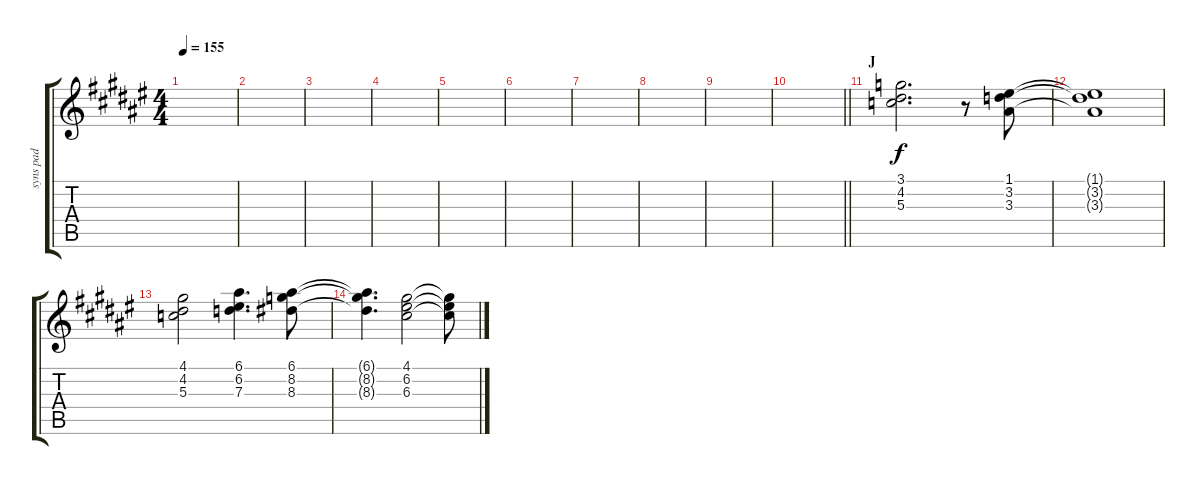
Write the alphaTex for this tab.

\track ("syns pad" "syns pad") {instrument acousticguitarnylon}
\staff {score tabs}
\tuning (E4 B3 G3 D3 A2 E2) {hide}
\ts (4 4)
\tempo 155
\clef g2
\ks f#
|
|
|
|
|
|
|
|
|
\barLineRight lightlight
|
\section ("" "J")
(3.1 4.2 5.3).2{d} r.8 (1.1 3.2 3.3).8 |
(1.1{t} 3.2{t} 3.3{t}).1 |
(4.1 4.2 5.3).2 (6.1 6.2 7.3).4{d} (6.1 8.2 8.3).8 |
(6.1{t} 8.2{t} 8.3{t}).4{d} (4.1 6.2 6.3).2 (4.1{t} 6.2{t} 6.3{t}).8
